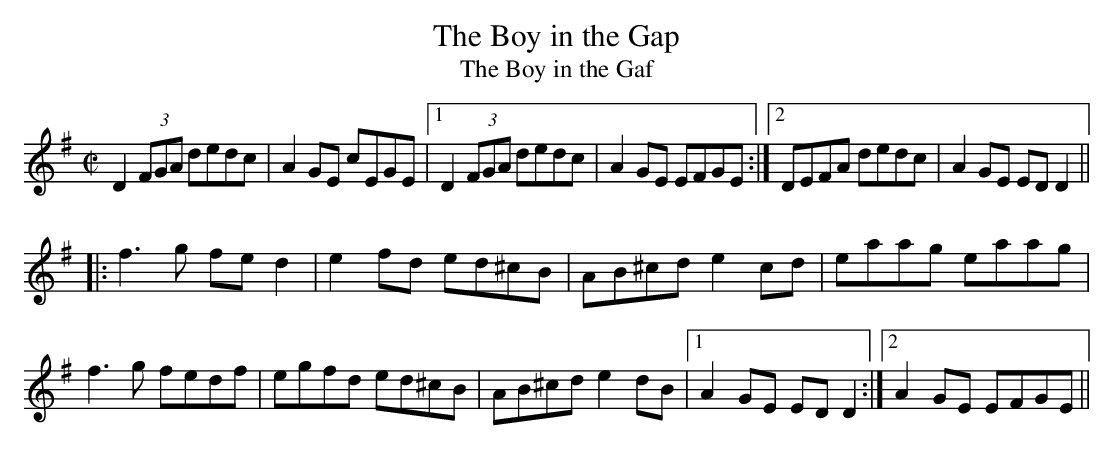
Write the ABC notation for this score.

X:1
T:Boy in the Gap, The
T:Boy in the Gaf, The
M:C|
K:Dmix
D2 (3FGA dedc|A2GE cEGE|1 D2(3FGA dedc|A2GE EFGE:|2 DEFA dedc|A2GE EDD2||
|:f3g fed2|e2fd ed^cB|AB^cd e2cd|eaag eaag|
f3g fedf|egfd ed^cB|AB^cd e2dB|1 A2GE EDD2:|2 A2GE EFGE||
